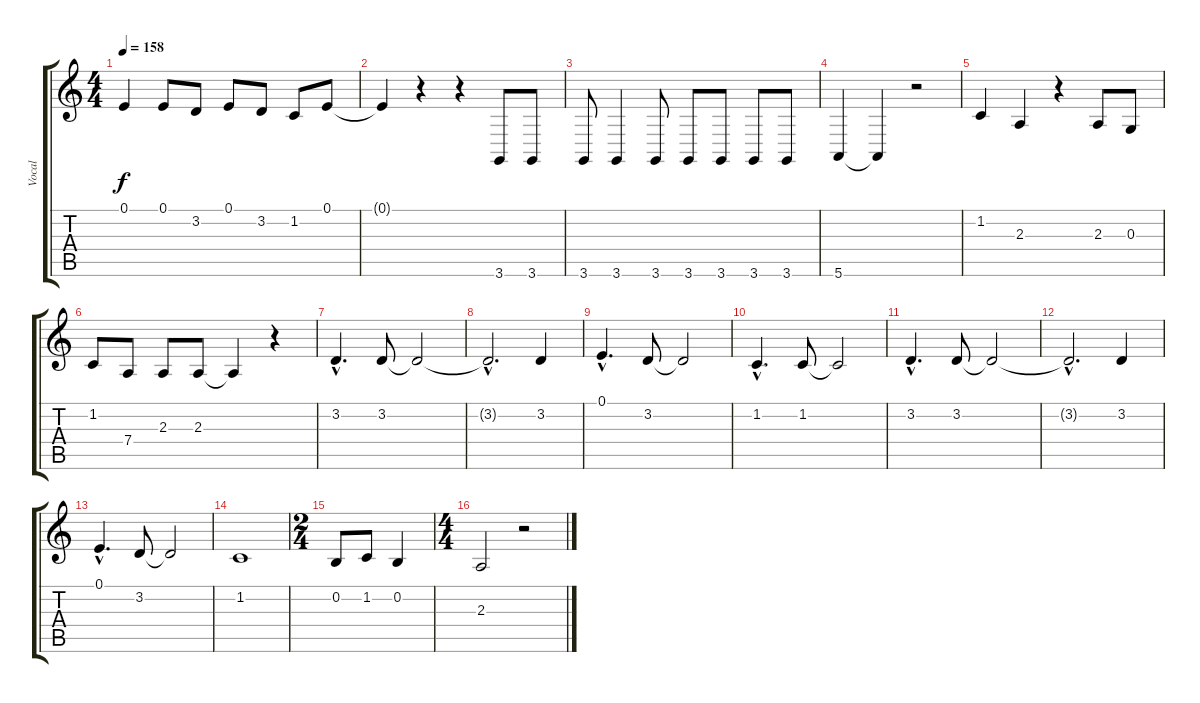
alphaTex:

\track ("Vocal" "Vocal") {instrument lead2sawtooth}
\staff {score tabs}
\tuning (E4 B3 G3 D3 A2 E2) {hide}
\ts (4 4)
\tempo 158
\clef g2
\ks c
0.1.4{dy f} 0.1.8 3.2.8 0.1.8 3.2.8 1.2.8 0.1.8 |
0.1{t}.4 r.4 r.4 3.6.8 3.6.8 |
3.6.8 3.6.4 3.6.8 3.6.8 3.6.8 3.6.8 3.6.8 |
5.6.4 5.6{t}.4 r.2 |
1.2.4 2.3.4 r.4 2.3.8 0.3.8 |
1.2.8 7.4.8 2.3.8 2.3.8 2.3{t}.4 r.4 |
3.2{hac}.4{d} 3.2.8 3.2{t}.2 |
3.2{hac t}.2{d} 3.2.4 |
0.1{hac}.4{d} 3.2.8 3.2{t}.2 |
1.2{hac}.4{d} 1.2.8 1.2{t}.2 |
3.2{hac}.4{d} 3.2.8 3.2{t}.2 |
3.2{hac t}.2{d} 3.2.4 |
0.1{hac}.4{d} 3.2.8 3.2{t}.2 |
1.2.1 |
\ts (2 4)
0.2.8 1.2.8 0.2.4 |
\ts (4 4)
2.3.2 r.2
